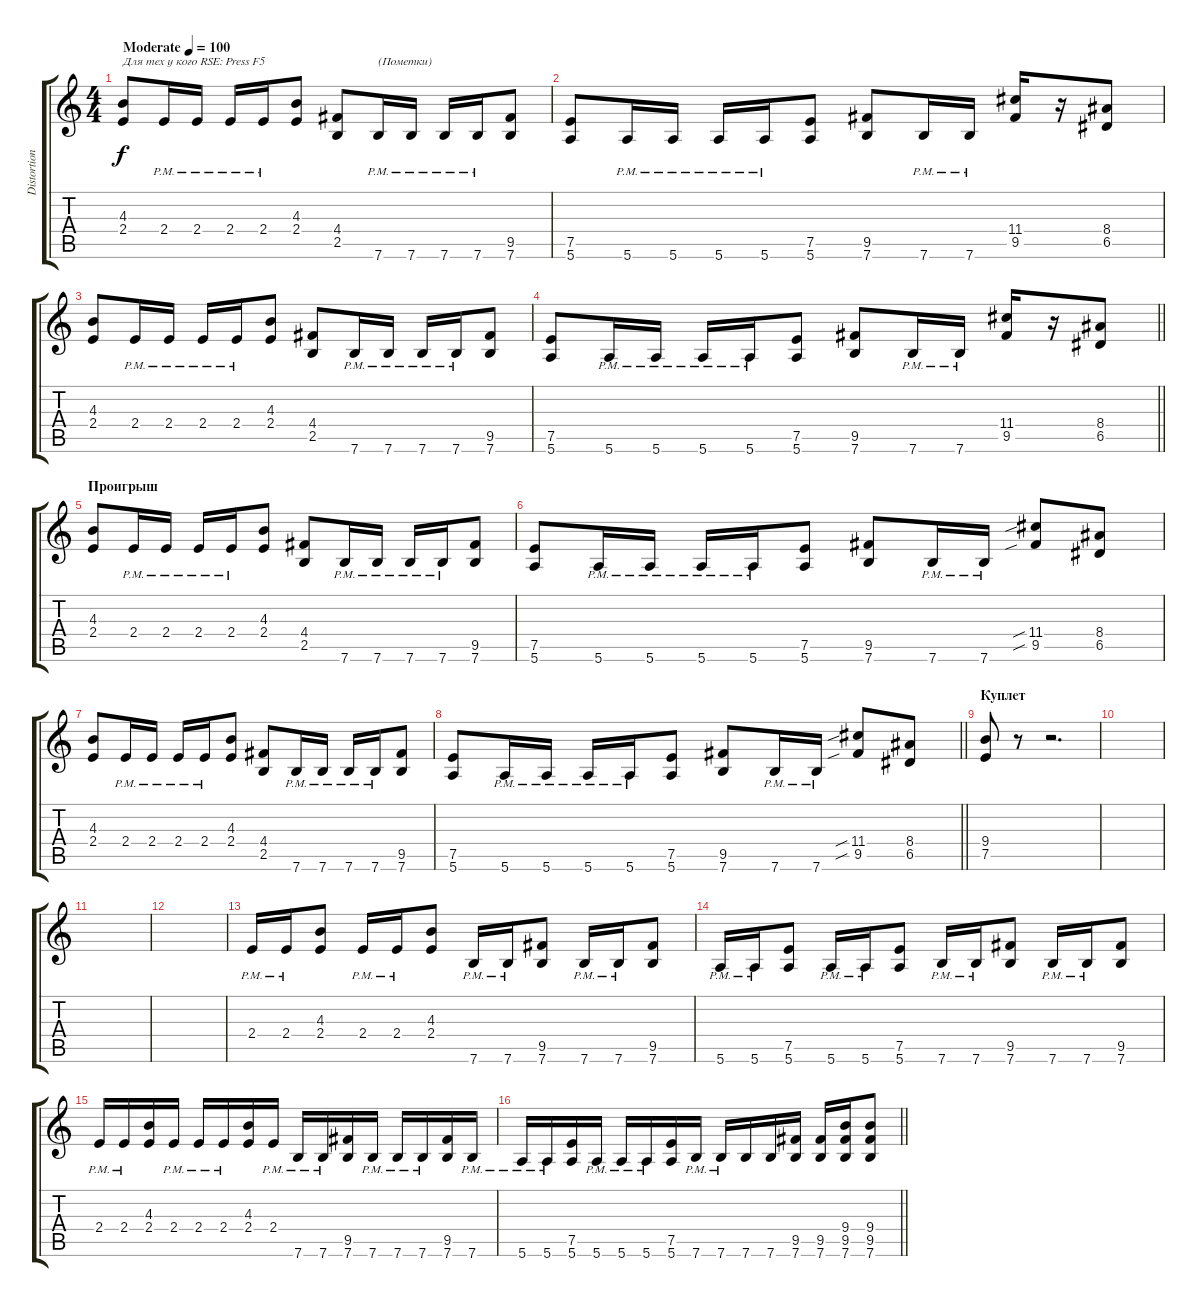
\track ("Distortion" "Distortion") {instrument overdrivenguitar}
\staff {score tabs}
\tuning (E4 B3 G3 D3 A2 E2) {hide}
\ts (4 4)
\tempo (100 "Moderate")
\clef g2
\ks c
(4.3 2.4).8{txt "Для тех у кого RSE: Press F5" dy f instrument overdrivenguitar} 2.4{pm}.16 2.4{pm}.16 2.4{pm}.16 2.4{pm}.16 (4.3 2.4).8 (4.4 2.5).8 7.6{pm}.16{txt "(Пометки)"} 7.6{pm}.16 7.6{pm}.16 7.6{pm}.16 (9.5 7.6).8 |
(7.5 5.6).8 5.6{pm}.16 5.6{pm}.16 5.6{pm}.16 5.6{pm}.16 (7.5 5.6).8 (9.5 7.6).8 7.6{pm}.16 7.6{pm}.16 (11.4 9.5).16 r.16 (8.4 6.5).8 |
(4.3 2.4).8 2.4{pm}.16 2.4{pm}.16 2.4{pm}.16 2.4{pm}.16 (4.3 2.4).8 (4.4 2.5).8 7.6{pm}.16 7.6{pm}.16 7.6{pm}.16 7.6{pm}.16 (9.5 7.6).8 |
\barLineRight lightlight
(7.5 5.6).8 5.6{pm}.16 5.6{pm}.16 5.6{pm}.16 5.6{pm}.16 (7.5 5.6).8 (9.5 7.6).8 7.6{pm}.16 7.6{pm}.16 (11.4 9.5).16 r.16 (8.4 6.5).8 |
\section ("" "Проигрыш")
(4.3 2.4).8 2.4{pm}.16 2.4{pm}.16 2.4{pm}.16 2.4{pm}.16 (4.3 2.4).8 (4.4 2.5).8 7.6{pm}.16 7.6{pm}.16 7.6{pm}.16 7.6{pm}.16 (9.5 7.6).8 |
(7.5 5.6).8 5.6{pm}.16 5.6{pm}.16 5.6{pm}.16 5.6{pm}.16 (7.5 5.6).8 (9.5 7.6).8 7.6{pm}.16 7.6{pm}.16 (11.4{sib} 9.5{sib}).8 (8.4 6.5).8 |
(4.3 2.4).8 2.4{pm}.16 2.4{pm}.16 2.4{pm}.16 2.4{pm}.16 (4.3 2.4).8 (4.4 2.5).8 7.6{pm}.16 7.6{pm}.16 7.6{pm}.16 7.6{pm}.16 (9.5 7.6).8 |
\barLineRight lightlight
(7.5 5.6).8 5.6{pm}.16 5.6{pm}.16 5.6{pm}.16 5.6{pm}.16 (7.5 5.6).8 (9.5 7.6).8 7.6{pm}.16 7.6{pm}.16 (11.4{sib} 9.5{sib}).8 (8.4 6.5).8 |
\section ("" "Куплет")
(9.4 7.5).8 r.8 r.2{d} |
|
|
|
2.4{pm}.16 2.4{pm}.16 (4.3 2.4).8 2.4{pm}.16 2.4{pm}.16 (4.3 2.4).8 7.6{pm}.16 7.6{pm}.16 (9.5 7.6).8 7.6{pm}.16 7.6{pm}.16 (9.5 7.6).8 |
5.6{pm}.16 5.6{pm}.16 (7.5 5.6).8 5.6{pm}.16 5.6{pm}.16 (7.5 5.6).8 7.6{pm}.16 7.6{pm}.16 (9.5 7.6).8 7.6{pm}.16 7.6{pm}.16 (9.5 7.6).8 |
2.4{pm}.16 2.4{pm}.16 (4.3 2.4).16 2.4{pm}.16 2.4{pm}.16 2.4{pm}.16 (4.3 2.4).16 2.4{pm}.16 7.6{pm}.16 7.6{pm}.16 (9.5 7.6).16 7.6{pm}.16 7.6{pm}.16 7.6{pm}.16 (9.5 7.6).16 7.6{pm}.16 |
\barLineRight lightlight
5.6{pm}.16 5.6{pm}.16 (7.5 5.6).16 5.6{pm}.16 5.6{pm}.16 5.6{pm}.16 (7.5 5.6).16 7.6{pm}.16 7.6{pm}.16 7.6.16 7.6.16 (9.5 7.6).16 (9.5 7.6).16 (9.4 9.5 7.6).16 (9.4 9.5 7.6).8
